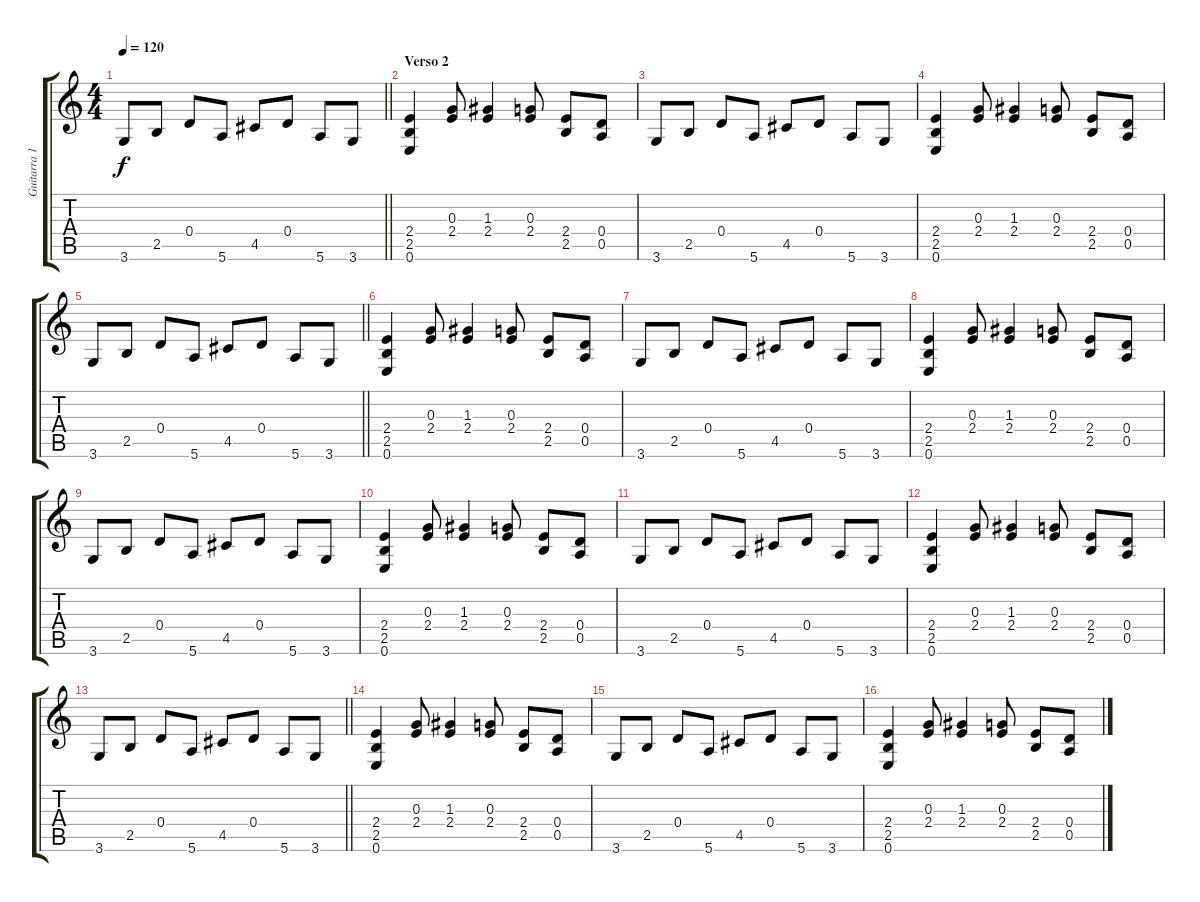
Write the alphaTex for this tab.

\track ("Guitarra 1" "Guitarra 1") {instrument electricguitarclean}
\staff {score tabs}
\tuning (E4 B3 G3 D3 A2 E2) {hide}
\ts (4 4)
\tempo 120
\clef g2
\barLineRight lightlight
\ks c
3.6.8{dy f} 2.5.8 0.4.8 5.6.8 4.5.8 0.4.8 5.6.8 3.6.8 |
\section ("" "Verso 2")
(2.4 2.5 0.6).4 (0.3 2.4).8 (1.3 2.4).4 (0.3 2.4).8 (2.4 2.5).8 (0.4 0.5).8 |
3.6.8 2.5.8 0.4.8 5.6.8 4.5.8 0.4.8 5.6.8 3.6.8 |
(2.4 2.5 0.6).4 (0.3 2.4).8 (1.3 2.4).4 (0.3 2.4).8 (2.4 2.5).8 (0.4 0.5).8 |
\barLineRight lightlight
3.6.8 2.5.8 0.4.8 5.6.8 4.5.8 0.4.8 5.6.8 3.6.8 |
(2.4 2.5 0.6).4 (0.3 2.4).8 (1.3 2.4).4 (0.3 2.4).8 (2.4 2.5).8 (0.4 0.5).8 |
3.6.8 2.5.8 0.4.8 5.6.8 4.5.8 0.4.8 5.6.8 3.6.8 |
(2.4 2.5 0.6).4 (0.3 2.4).8 (1.3 2.4).4 (0.3 2.4).8 (2.4 2.5).8 (0.4 0.5).8 |
3.6.8 2.5.8 0.4.8 5.6.8 4.5.8 0.4.8 5.6.8 3.6.8 |
(2.4 2.5 0.6).4 (0.3 2.4).8 (1.3 2.4).4 (0.3 2.4).8 (2.4 2.5).8 (0.4 0.5).8 |
3.6.8 2.5.8 0.4.8 5.6.8 4.5.8 0.4.8 5.6.8 3.6.8 |
(2.4 2.5 0.6).4 (0.3 2.4).8 (1.3 2.4).4 (0.3 2.4).8 (2.4 2.5).8 (0.4 0.5).8 |
\barLineRight lightlight
3.6.8 2.5.8 0.4.8 5.6.8 4.5.8 0.4.8 5.6.8 3.6.8 |
(2.4 2.5 0.6).4 (0.3 2.4).8 (1.3 2.4).4 (0.3 2.4).8 (2.4 2.5).8 (0.4 0.5).8 |
3.6.8 2.5.8 0.4.8 5.6.8 4.5.8 0.4.8 5.6.8 3.6.8 |
(2.4 2.5 0.6).4 (0.3 2.4).8 (1.3 2.4).4 (0.3 2.4).8 (2.4 2.5).8 (0.4 0.5).8
